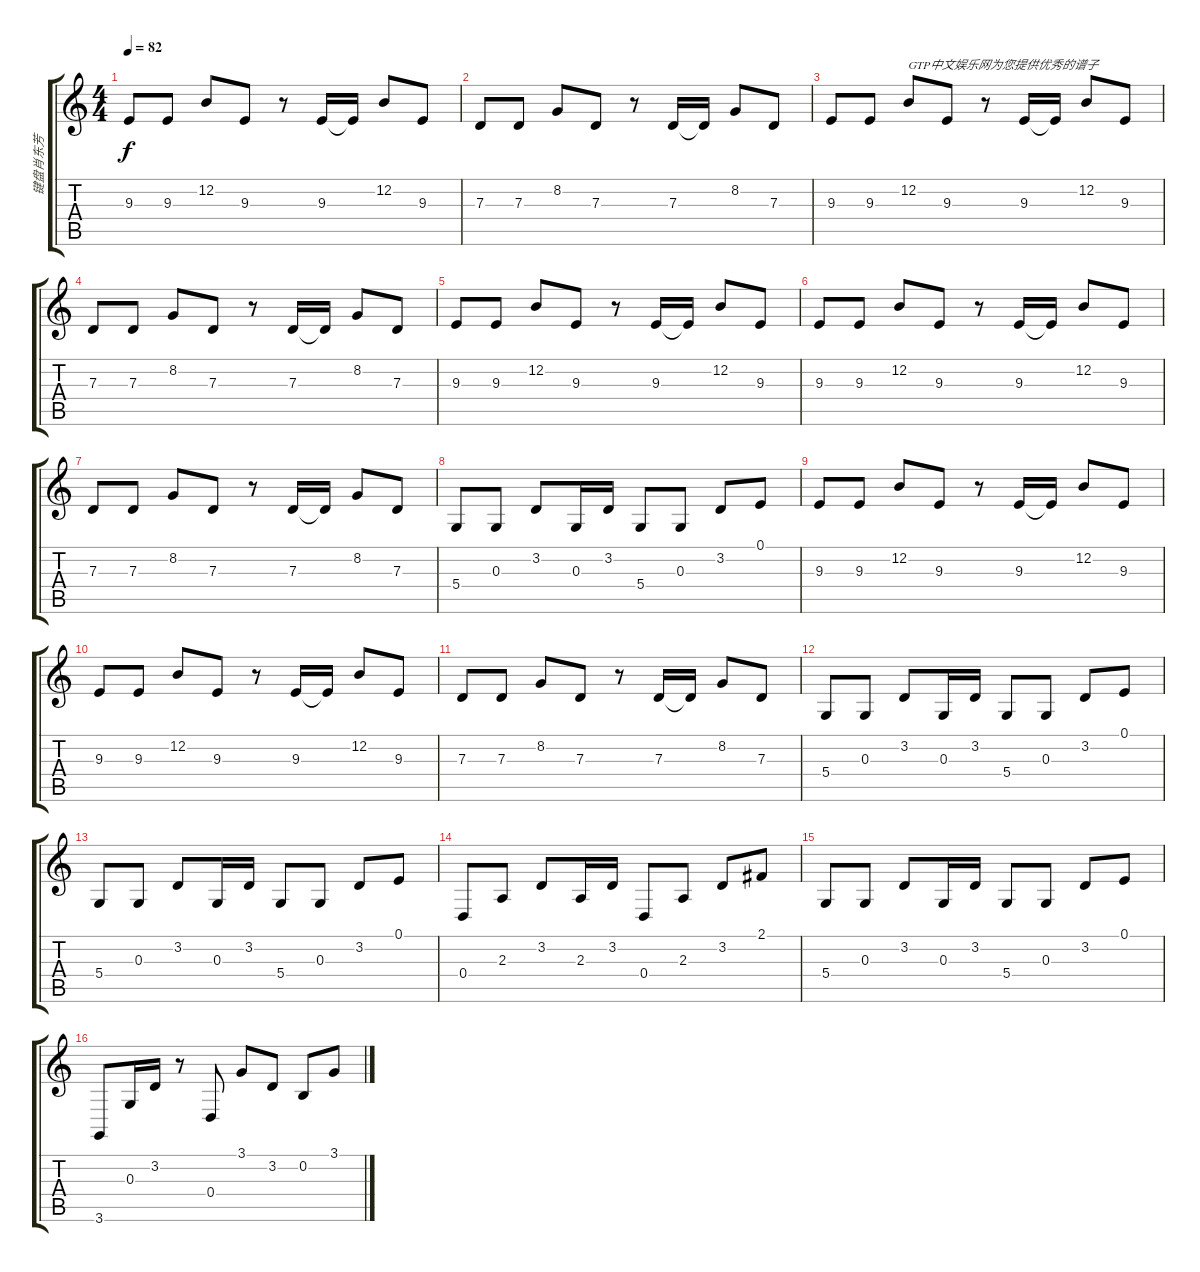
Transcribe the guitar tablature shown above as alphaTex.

\track ("键盘肖东芳" "键盘肖东芳") {instrument stringensemble1}
\staff {score tabs}
\tuning (E4 B3 G3 D3 A2 E2) {hide}
\ts (4 4)
\tempo 82
\clef g2
\ks c
9.3.8{dy f} 9.3.8 12.2.8 9.3.8 r.8 9.3.16 9.3{t}.16 12.2.8 9.3.8 |
7.3.8 7.3.8 8.2.8 7.3.8 r.8 7.3.16 7.3{t}.16 8.2.8 7.3.8 |
9.3.8 9.3.8 12.2.8{txt "GTP中文娱乐网为您提供优秀的谱子"} 9.3.8 r.8 9.3.16 9.3{t}.16 12.2.8 9.3.8 |
7.3.8 7.3.8 8.2.8 7.3.8 r.8 7.3.16 7.3{t}.16 8.2.8 7.3.8 |
9.3.8 9.3.8 12.2.8 9.3.8 r.8 9.3.16 9.3{t}.16 12.2.8 9.3.8 |
9.3.8 9.3.8 12.2.8 9.3.8 r.8 9.3.16 9.3{t}.16 12.2.8 9.3.8 |
7.3.8 7.3.8 8.2.8 7.3.8 r.8 7.3.16 7.3{t}.16 8.2.8 7.3.8 |
5.4.8 0.3.8 3.2.8 0.3.16 3.2.16 5.4.8 0.3.8 3.2.8 0.1.8 |
9.3.8 9.3.8 12.2.8 9.3.8 r.8 9.3.16 9.3{t}.16 12.2.8 9.3.8 |
9.3.8 9.3.8 12.2.8 9.3.8 r.8 9.3.16 9.3{t}.16 12.2.8 9.3.8 |
7.3.8 7.3.8 8.2.8 7.3.8 r.8 7.3.16 7.3{t}.16 8.2.8 7.3.8 |
5.4.8 0.3.8 3.2.8 0.3.16 3.2.16 5.4.8 0.3.8 3.2.8 0.1.8 |
5.4.8 0.3.8 3.2.8 0.3.16 3.2.16 5.4.8 0.3.8 3.2.8 0.1.8 |
0.4.8 2.3.8 3.2.8 2.3.16 3.2.16 0.4.8 2.3.8 3.2.8 2.1.8 |
5.4.8 0.3.8 3.2.8 0.3.16 3.2.16 5.4.8 0.3.8 3.2.8 0.1.8 |
3.6.8 0.3.16 3.2.16 r.8 0.4.8 3.1.8 3.2.8 0.2.8 3.1.8
